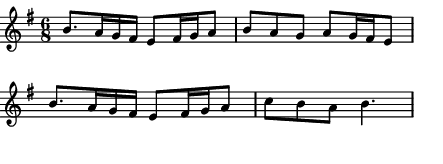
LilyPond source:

\version "2.12.1"

\paper
{
  make-footer=##f
  make-header=##f

  left-margin = 0\cm
  top-margin = 0\cm
  bottom-margin = 0\cm

  indent = 0\cm
  between-system-padding = 1\mm

  paper-width = 7.5\cm
  line-width = 7\cm
  paper-height = 3.2\cm
}



{
  #(set-global-staff-size 12)
  \key g \major
  \relative c'{
    \time 6/8
    b'8. a16 g fis e8 fis16 g a8 b a g a g16 fis e8 %\break
    b'8. a16 g fis e8 fis16 g a8 c b a b4.
  }
}

